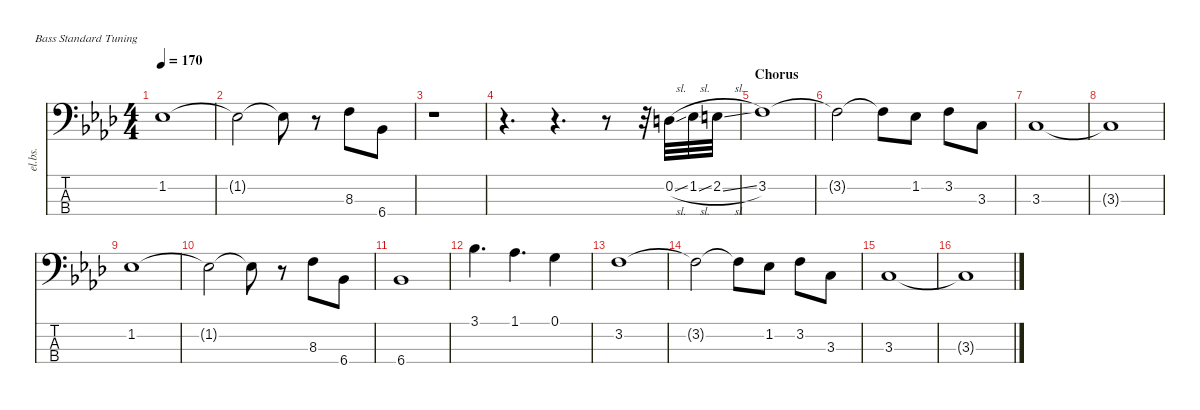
\defaultSystemsLayout 4
\hideDynamics
\bracketExtendMode nobrackets
\otherSystemsTrackNameOrientation horizontal
\track ("Synth Bass" "el.bs.") {instrument electricbassfinger}
\staff {score tabs}
\tuning (G2 D2 A1 E1)
\ts (4 4)
\tempo 170
\clef f4
\ks fminor
1.2{acc b}.1{dy mf beam Down} |
1.2{t acc b}.2{beam Down} 1.2{t acc b}.8{beam Down} r.8{beam Down} 8.3{acc forcenatural}.8{beam Down} 6.4{acc b}.8{beam Down} |
r.1{beam Down} |
r.4{d beam Down} r.4{d beam Down} r.8{beam Down} r.32{beam Down} 0.2{sl acc forcenatural}.32{dy f beam Down} 1.2{sl acc b}.32{beam Down} 2.2{sl acc forcenatural}.32{beam Down} |
\section ("" "Chorus")
3.2{acc forcenatural}.1{beam Down} |
3.2{t acc forcenatural}.2{beam Down} 3.2{t acc forcenatural}.8{beam Down} 1.2{acc b}.8{beam Down} 3.2{acc forcenatural}.8{beam Down} 3.3{acc forcenatural}.8{beam Down} |
3.3{acc forcenatural}.1{beam Up} |
3.3{t acc forcenatural}.1{beam Up} |
1.2{acc b}.1{beam Down} |
1.2{t acc b}.2{beam Down} 1.2{t acc b}.8{beam Down} r.8{beam Down} 8.3{acc forcenatural}.8{beam Down} 6.4{acc b}.8{beam Down} |
6.4{acc b}.1{beam Up} |
3.1{acc b}.4{d beam Down} 1.1{acc b}.4{d beam Down} 0.1{acc forcenatural}.4{beam Down} |
3.2{acc forcenatural}.1{beam Down} |
3.2{t acc forcenatural}.2{beam Down} 3.2{t acc forcenatural}.8{beam Down} 1.2{acc b}.8{beam Down} 3.2{acc forcenatural}.8{beam Down} 3.3{acc forcenatural}.8{beam Down} |
3.3{acc forcenatural}.1{beam Up} |
3.3{t acc forcenatural}.1{beam Up}
